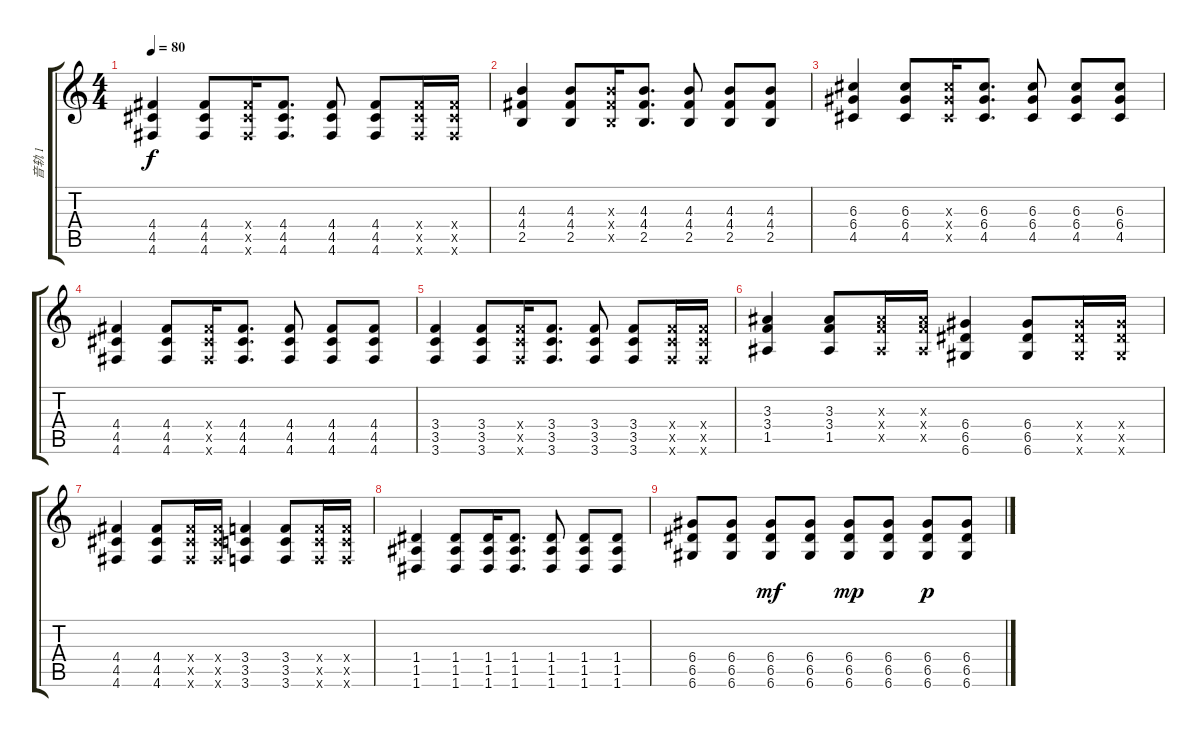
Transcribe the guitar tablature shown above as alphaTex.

\track ("音轨 1" "音轨 1") {instrument acousticguitarsteel}
\staff {score tabs}
\tuning (E4 B3 G3 D3 A2 D2) {hide}
\ts (4 4)
\tempo 80
\clef g2
\ks c
(4.4 4.5 4.6).4{dy f} (4.4 4.5 4.6).8 (4.4{x} 4.5{x} 4.6{x}).16 (4.4 4.5 4.6).8{d} (4.4 4.5 4.6).8 (4.4 4.5 4.6).8 (4.4{x} 4.5{x} 4.6{x}).16 (4.4{x} 4.5{x} 4.6{x}).16 |
(4.3 4.4 2.5).4 (4.3 4.4 2.5).8 (4.3{x} 4.4{x} 2.5{x}).16 (4.3 4.4 2.5).8{d} (4.3 4.4 2.5).8 (4.3 4.4 2.5).8 (4.3 4.4 2.5).8 |
(6.3 6.4 4.5).4 (6.3 6.4 4.5).8 (6.3{x} 6.4{x} 4.5{x}).16 (6.3 6.4 4.5).8{d} (6.3 6.4 4.5).8 (6.3 6.4 4.5).8 (6.3 6.4 4.5).8 |
(4.4 4.5 4.6).4 (4.4 4.5 4.6).8 (4.4{x} 4.5{x} 4.6{x}).16 (4.4 4.5 4.6).8{d} (4.4 4.5 4.6).8 (4.4 4.5 4.6).8 (4.4 4.5 4.6).8 |
(3.4 3.5 3.6).4 (3.4 3.5 3.6).8 (3.4{x} 3.5{x} 3.6{x}).16 (3.4 3.5 3.6).8{d} (3.4 3.5 3.6).8 (3.4 3.5 3.6).8 (3.4{x} 3.5{x} 3.6{x}).16 (3.4{x} 3.5{x} 3.6{x}).16 |
(3.3 3.4 1.5).4 (3.3 3.4 1.5).8 (3.3{x} 3.4{x} 1.5{x}).16 (3.3{x} 3.4{x} 1.5{x}).16 (6.4 6.5 6.6).4 (6.4 6.5 6.6).8 (6.4{x} 6.5{x} 6.6{x}).16 (6.4{x} 6.5{x} 6.6{x}).16 |
(4.4 4.5 4.6).4 (4.4 4.5 4.6).8 (4.4{x} 4.5{x} 4.6{x}).16 (4.4{x} 4.5{x} 4.6{x}).16 (3.4 3.5 3.6).4 (3.4 3.5 3.6).8 (3.4{x} 3.5{x} 3.6{x}).16 (3.4{x} 3.5{x} 3.6{x}).16 |
(1.4 1.5 1.6).4 (1.4 1.5 1.6).8 (1.4 1.5 1.6).16 (1.4 1.5 1.6).8{d} (1.4 1.5 1.6).8 (1.4 1.5 1.6).8 (1.4 1.5 1.6).8 |
(6.4 6.5 6.6).8 (6.4 6.5 6.6).8 (6.4 6.5 6.6).8{dy mf} (6.4 6.5 6.6).8 (6.4 6.5 6.6).8{dy mp} (6.4 6.5 6.6).8 (6.4 6.5 6.6).8{dy p} (6.4 6.5 6.6).8
